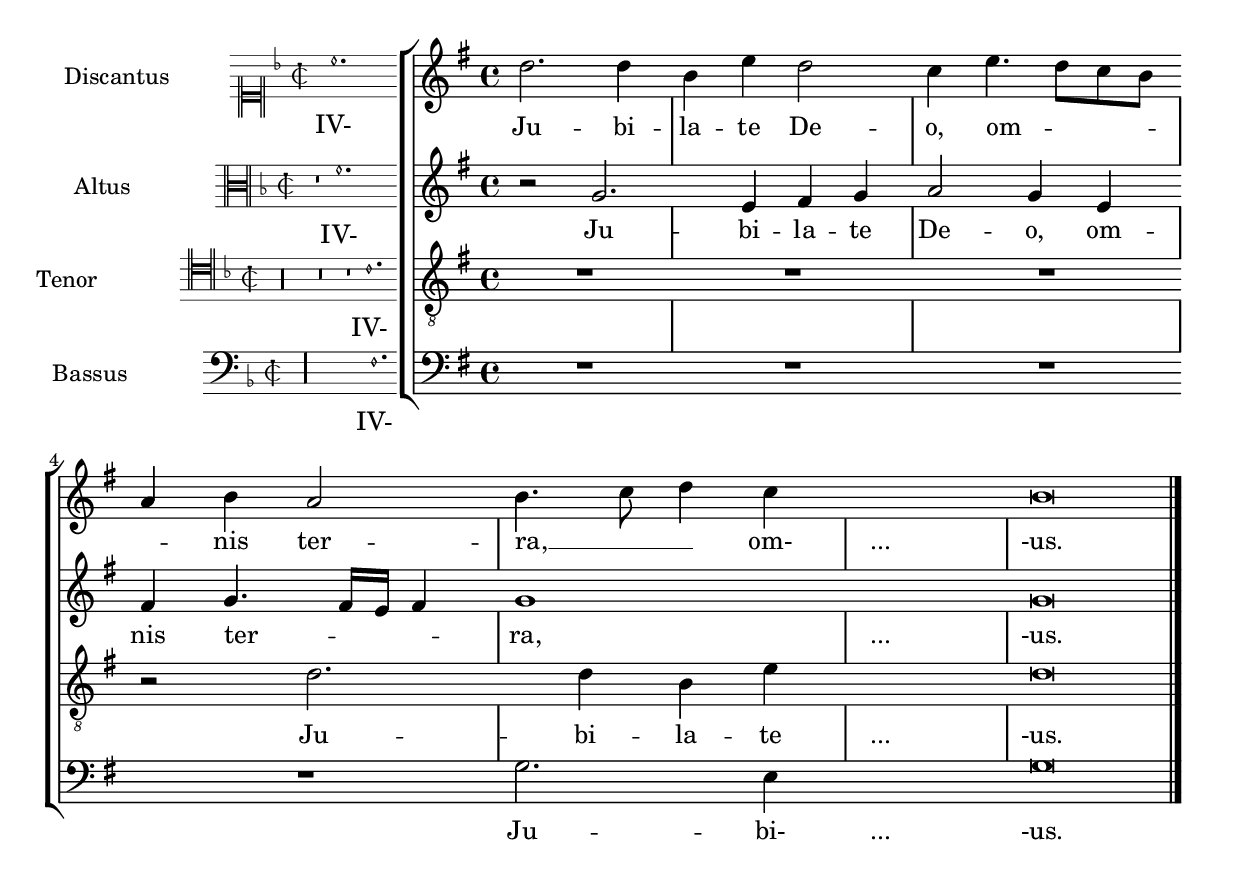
% Do not edit this file; it is automatically
% generated from Documentation/snippets/new
% This file is in the public domain.
%% Note: this file works from version 2.13.4
\version "2.13.10"

\header {
%% Translation of GIT committish: b2d4318d6c53df8469dfa4da09b27c15a374d0ca
  texidoces = "
Los «incipit» se pueden escribir utilizando el grob del nombre del
instruemento, pero manteniendo independientes las definiciones del
nombre del instrumento y del incipit."

 doctitlees = "Incipit"

  lsrtags = "staff-notation, ancient-notation"
  texidoc = "
Incipits can be added using the instrument name grob, but keeping
separate the instrument name definition and the incipit definition.
"
  doctitle = "Incipit"
} % begin verbatim


incipit =
#(define-music-function (parser location incipit-music) (ly:music?)
  #{
    \once \override Staff.InstrumentName #'self-alignment-X = #RIGHT
    \once \override Staff.InstrumentName #'self-alignment-Y = #UP
    \once \override Staff.InstrumentName #'Y-offset =
      #(lambda (grob)
         (+ 4 (system-start-text::calc-y-offset grob)))
    \once \override Staff.InstrumentName #'padding = #0.3
    \once \override Staff.InstrumentName #'stencil =
      #(lambda (grob)
         (let* ((instrument-name (ly:grob-property grob 'long-text))
                (layout (ly:output-def-clone (ly:grob-layout grob)))
                (music (make-sequential-music
                        (list (context-spec-music
                               (make-sequential-music
                                (list (make-property-set
                                       'instrumentName instrument-name)
                                      (make-grob-property-set
                                       'VerticalAxisGroup
                                       'Y-extent '(-4 . 4))))
                               'MensuralStaff)
                              $incipit-music)))
                (score (ly:make-score music))
                (mm (ly:output-def-lookup layout 'mm))
                (indent (ly:output-def-lookup layout 'indent))
                (width (ly:output-def-lookup layout 'incipit-width))
                (incipit-width (if (number? width)
                                   (* width mm)
                                   (* indent 0.5))))

           (ly:output-def-set-variable! layout 'indent (- indent
                                                          incipit-width))
           (ly:output-def-set-variable! layout 'line-width indent)
           (ly:output-def-set-variable! layout 'ragged-right #f)
           (ly:output-def-set-variable! layout 'ragged-last #f)
           (ly:output-def-set-variable! layout 'system-count 1)
           (ly:score-add-output-def! score layout)
           (ly:grob-set-property! grob 'long-text
                                  (markup #:score score))
           (system-start-text::print grob)))
  #})

%%%%%%%%%%%%%%%%%%%%%%%%%

global = {
  \set Score.skipBars = ##t
  \key g \major
  \time 4/4

  % the actual music
  \skip 1*8

  % let finis bar go through all staves
  \override Staff.BarLine #'transparent = ##f

  % finis bar
  \bar "|."
}

discantusIncipit = <<
  \new MensuralVoice = "discantusIncipit" <<
    \repeat unfold 9 { s1 \noBreak }
    {
      \clef "neomensural-c1"
      \key f \major
      \time 2/2
      c''1.
    }
  >>
  \new Lyrics \lyricsto discantusIncipit { IV- }
>>

discantusNotes = {
  \transpose c' c'' {
    \clef "treble"
    d'2. d'4 |
    b e' d'2 |
    c'4 e'4.( d'8 c' b |
    a4) b a2 |
    b4.( c'8 d'4) c'4 |
    \once \override NoteHead #'transparent = ##t
    c'1 |
    b\breve |
  }
}

discantusLyrics = \lyricmode {
  Ju -- bi -- |
  la -- te De -- |
  o, om --
  nis ter -- |
  ra, __ om- |
  "..." |
  -us. |
}

altusIncipit = <<
  \new MensuralVoice = "altusIncipit" <<
    \repeat unfold 9 { s1 \noBreak }
    {
      \clef "neomensural-c3"
      \key f \major
      \time 2/2
      r1 f'1.
    }
  >>
  \new Lyrics \lyricsto altusIncipit { IV- }
>>

altusNotes = {
  \transpose c' c'' {
    \clef "treble"
    % two measures
    r2 g2. e4 fis g |
    a2 g4 e |
    fis g4.( fis16 e fis4) |
    g1 |
    \once \override NoteHead #'transparent = ##t
    g1 |
    g\breve |
  }
}

altusLyrics = \lyricmode {
  % two measures
  Ju -- bi -- la -- te |
  De -- o, om -- |
  nis ter -- ra, |
  "..." |
  -us. |
}

tenorIncipit = <<
  \new MensuralVoice = "tenorIncipit" <<
    \repeat unfold 9 { s1 \noBreak }
    {
      \clef "neomensural-c4"
      \key f \major
      \time 2/2
      r\longa
      r\breve
      r1 c'1.
    }
  >>
  \new Lyrics \lyricsto tenorIncipit { IV- }
>>

tenorNotes = {
  \transpose c' c' {
    \once \override Staff.VerticalAxisGroup #'minimum-Y-extent = #'(-6 . 3)
    \clef "treble_8"
    R1 |
    R1 |
    R1 |
    % two measures
    r2 d'2. d'4 b e' |
    \once \override NoteHead #'transparent = ##t
    e'1 |
    d'\breve |
  }
}

tenorLyrics = \lyricmode {
  % two measures
  Ju -- bi -- la -- te |
  "..." |
  -us.
}

bassusIncipit = <<
  \new MensuralVoice = "bassusIncipit" <<
    \repeat unfold 9 { s1 \noBreak }
    {
      \clef "bass"
      \key f \major
      \time 2/2
      %% incipit
      r\maxima
      f1.
    }
  >>
  \new Lyrics \lyricsto bassusIncipit { IV- }
>>

bassusNotes = {
  \transpose c' c' {
    \clef "bass"
    R1 |
    R1 |
    R1 |
    R1 |
    g2. e4 |
    \once \override NoteHead #'transparent = ##t
    e1 |
    g\breve |
  }
}

bassusLyrics = \lyricmode {
  Ju -- bi- |
  "..." |
  -us.
}

\score {
  <<
    \new StaffGroup = choirStaff <<
      \new Voice = "discantusNotes" <<
        \global
        \set Staff.instrumentName = #"Discantus"
        \incipit \discantusIncipit
        \discantusNotes
      >>
      \new Lyrics = "discantusLyrics" \lyricsto discantusNotes { \discantusLyrics }
      \new Voice = "altusNotes" <<
        \global
        \set Staff.instrumentName = #"Altus"
        \incipit \altusIncipit
        \altusNotes
      >>
      \new Lyrics = "altusLyrics" \lyricsto altusNotes { \altusLyrics }
      \new Voice = "tenorNotes" <<
        \global
        \set Staff.instrumentName = #"Tenor"
        \incipit \tenorIncipit
        \tenorNotes
      >>
      \new Lyrics = "tenorLyrics" \lyricsto tenorNotes { \tenorLyrics }
      \new Voice = "bassusNotes" <<
        \global
        \set Staff.instrumentName = #"Bassus"
        \incipit \bassusIncipit
        \bassusNotes
      >>
      \new Lyrics = "bassusLyrics" \lyricsto bassusNotes { \bassusLyrics }
    >>
  >>
  \layout {
    \context {
      \Score
      %% no bar lines in staves or lyrics
      \override BarLine #'transparent = ##t
    }
    %% the next two instructions keep the lyrics between the bar lines
    \context {
      \Lyrics
      \consists "Bar_engraver"
      \consists "Separating_line_group_engraver"
    }
    \context {
      \Voice
      %% no slurs
      \override Slur #'transparent = ##t
      %% Comment in the below "\remove" command to allow line
      %% breaking also at those bar lines where a note overlaps
      %% into the next measure.  The command is commented out in this
      %% short example score, but especially for large scores, you
      %% will typically yield better line breaking and thus improve
      %% overall spacing if you comment in the following command.
      %%\remove "Forbid_line_break_engraver"
    }
    indent = 6\cm
    incipit-width = 4\cm
  }
}
